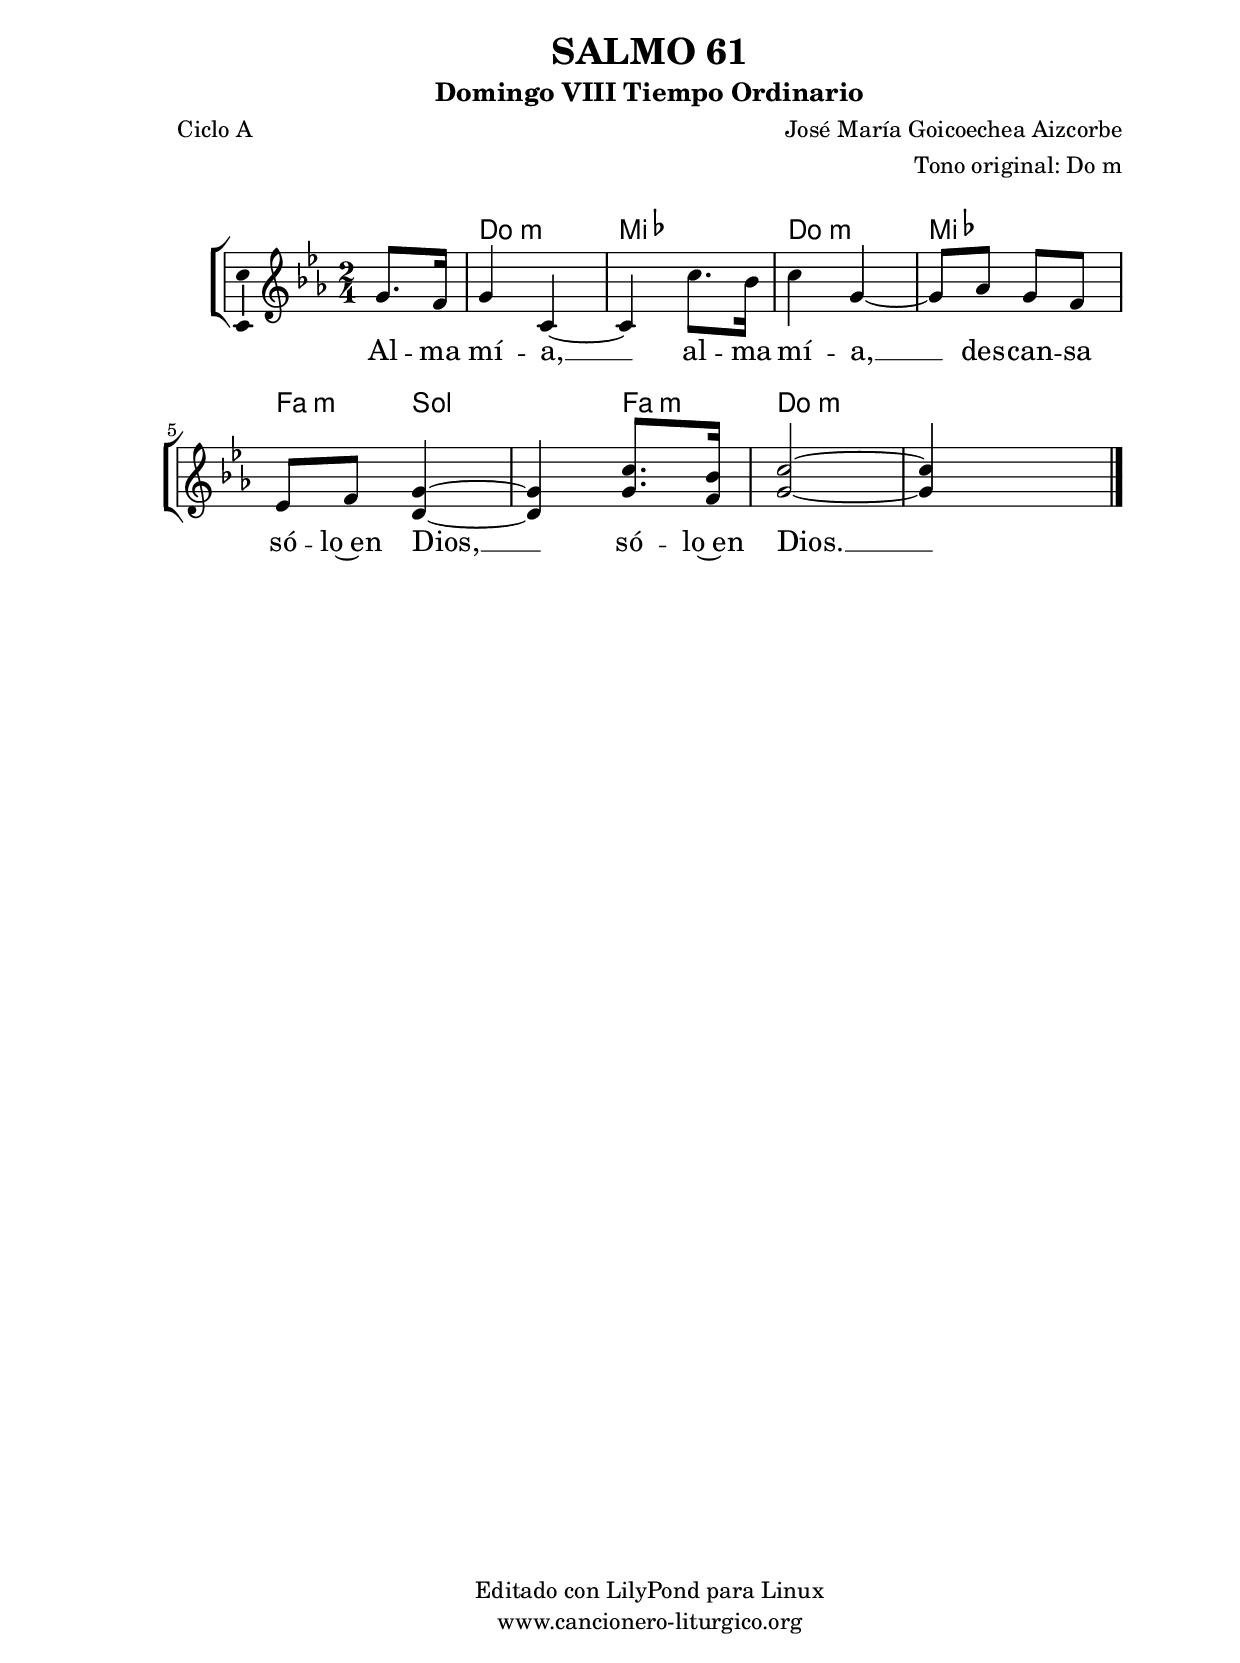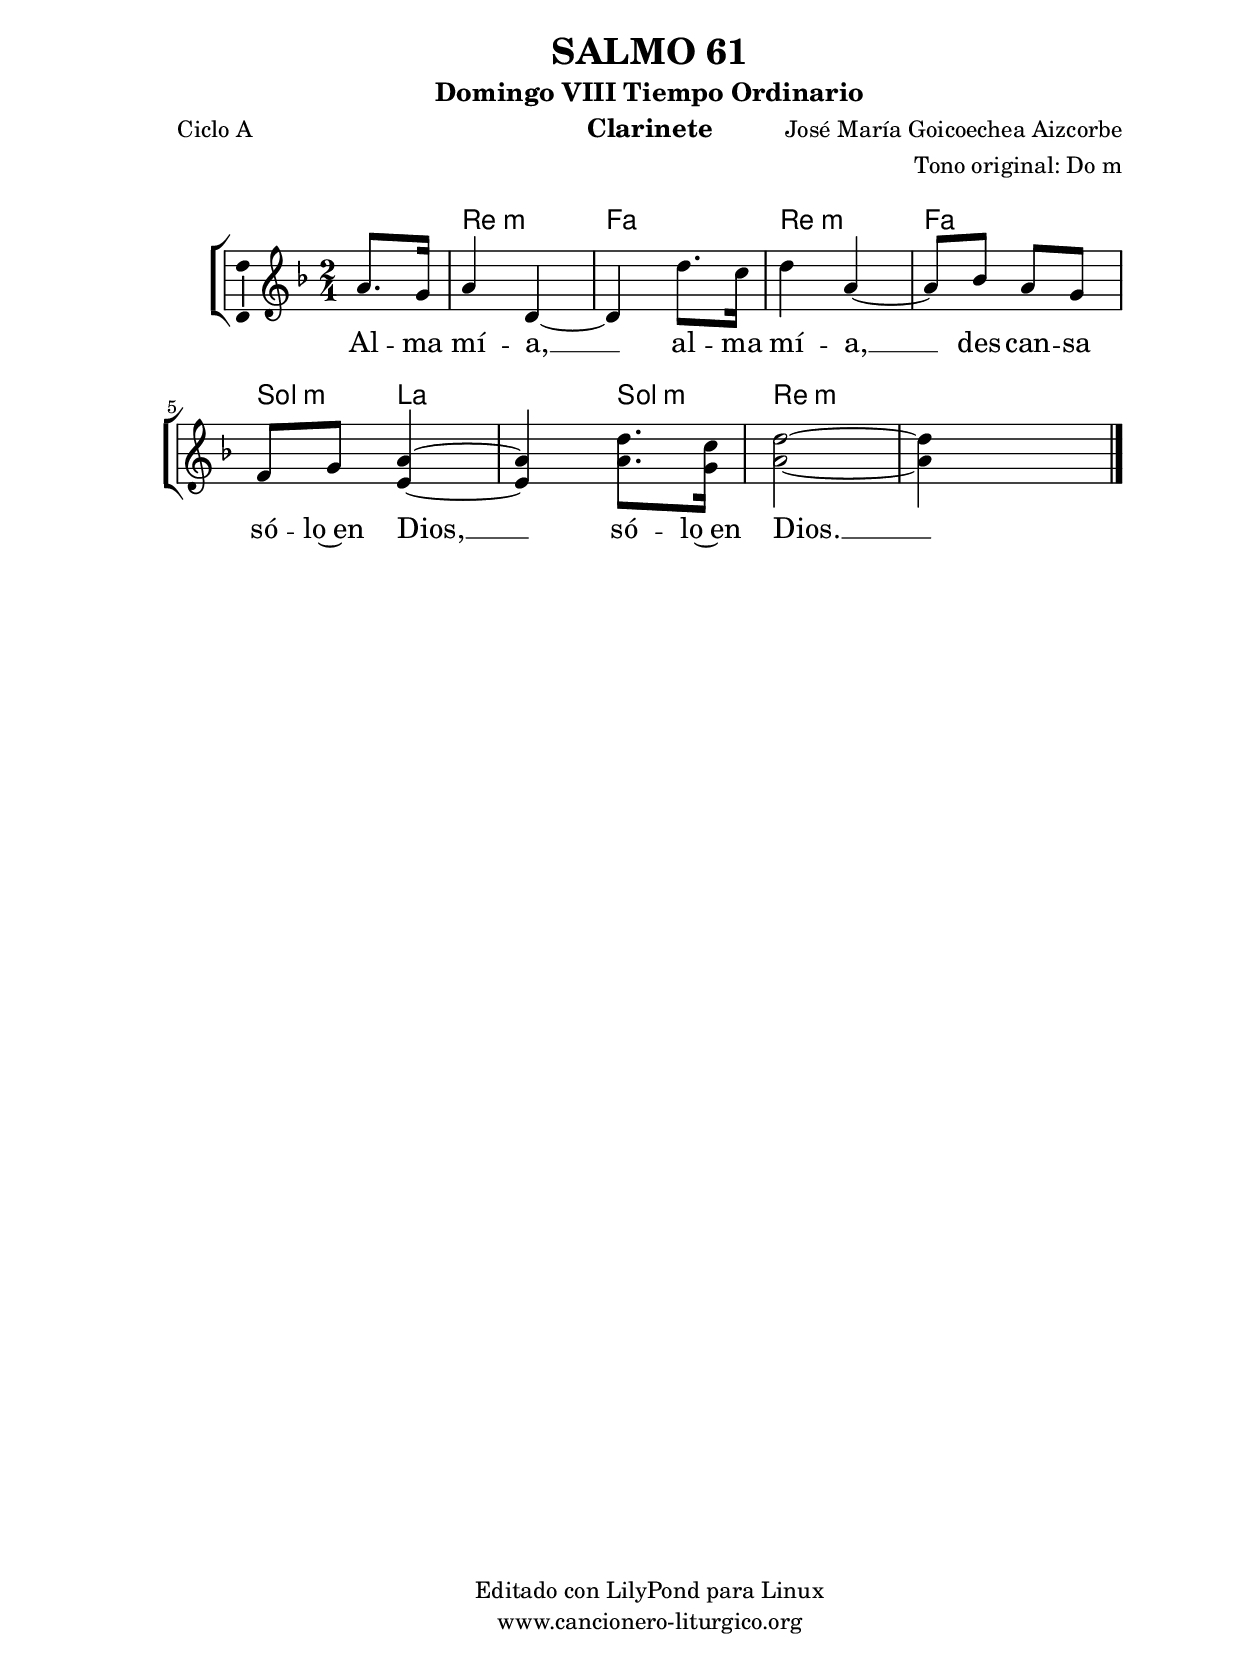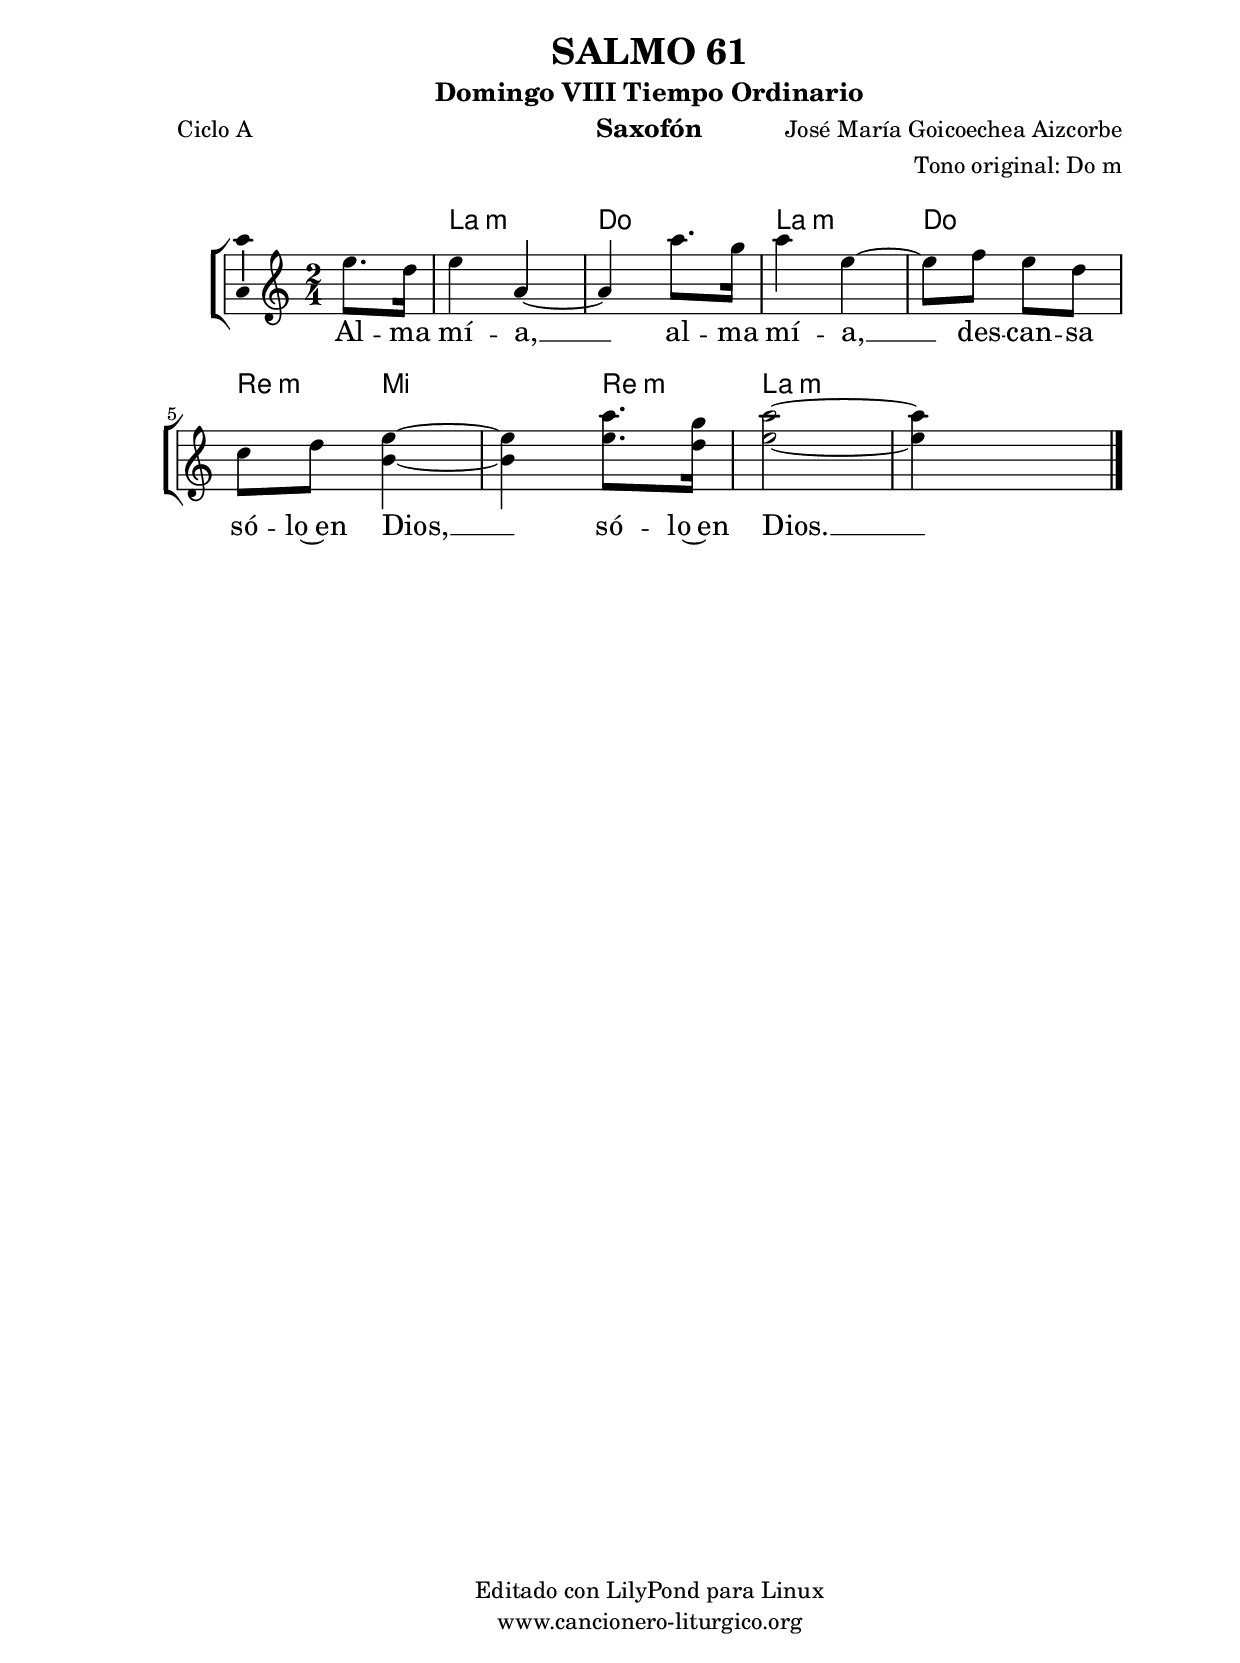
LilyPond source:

%
%para convertir .midi en .wav:
%timidity filename.midi -Ow -o finename.wav
%
%
%Para convertir de .wav a .mp3:
%lame -h -m j filename.wav
%
%
%para escuchar el midi:
%timidity nombrefichero.midi
%


%versión de lilypond para la que se ha escrito esta partitura:
\version "2.16.0"

	%Tamaño papel
	#(set-default-paper-size "a4")
	%Tamaño partitura
	#(set-global-staff-size 20)
	%No responde al pulsar sobre una nota
	#(ly:set-option 'point-and-click #f)

%parámetros del encabezamiento:
\header {
	title = "SALMO 61"
	subtitle = "Domingo VIII Tiempo Ordinario"
	composer = "José María Goicoechea Aizcorbe"
	poet = "Ciclo A"
	meter = ""
	arranger = "Tono original: Do m"
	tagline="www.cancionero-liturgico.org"
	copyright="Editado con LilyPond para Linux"
	}

%parámetros asociados al papel:
\paper  {
	oddHeaderMarkup = \markup {\fill-line { \on-the-fly #not-first-page \fromproperty #'header:title \on-the-fly #not-first-page \fromproperty #'header:composer }}
	evenHeaderMarkup = \markup {\fill-line { \fromproperty #'header:composer \fromproperty #'header:title }}
	#(set-paper-size "a4")
	print-page-number = ##f
	first-page-number = 1
	print-first-page-number = ##f
%	head-separation = 3.0 \cm
	top-margin = 2.0 \cm
	bottom-margin = 0.5\cm
%%%	bottom-margin = -1.0\cm
	left-margin = 3.0 \cm
	line-width = 16.0 \cm 
	indent = 8\mm
	interscoreline = 2.\mm
	between-system-space = 15\mm
%	para que las partituras no llenen la hoja:
	ragged-bottom = ##t
%	idem para la última hoja:
	ragged-last-bottom = ##f
%	para que las partituras llenen el ancho del papel:
	ragged-last = ##f
	after-title-space = 2.5 \cm
%page-count=1
%system-count=1

	%Flexible Vertical Spacing
%	markup-markup-spacing =
%	#'((basic-distance . 15) (minimum-distance . 15) (padding . 3))
	markup-system-spacing =
	#'((basic-distance . 15) (minimum-distance . 15) (padding . 3))
	system-system-spacing =
	#'((basic-distance . 15) (minimum-distance . 15) (padding . 3))
	score-system-spacing =
	#'((basic-distance . 15) (minimum-distance . 15) (padding . 5))
%	top-system-spacing = % header
%	#'((basic-distance . 8) (minimum-distance . 0) (padding . 3))
%	top-markup-spacing =
%	#'((basic-distance . 20) (minimum-distance . 20) (padding . 3))
	last-bottom-spacing = % footer
	#'((basic-distance . 5) (minimum-distance . 5) (padding . 3))
%	score-markup-spacing =
%	#'((basic-distance . 16) (minimum-distance . 13) (padding . 3))

	}


%parámetros que afectan a toda la partitura:
global =  {
	%clave de sol (G):
	\clef G
	%armadura:
%	\transpose ees f
	\key c \minor
	\tempo 4=80
	\set Score.tempoHideNote = ##t
	}


acordes = {
	\italianChords
	\chordmode {
%	\transpose ees f
{

s4
c2:m ees c:m ees f4:m g s4 f4:m c2:m s2

	}
	}
}

melodia = 
%	\transpose ees f
{
	\relative c''{
	\time 2/4

\partial4 g8. f16
g4 c,~
c4 c'8. bes16
c4 g~
g8 aes g f
ees8 f <g d>4~
<g d>4 <c g>8. <bes f>16
<c g>2~
<c g>4 s4

	\bar "|."
	}
	}


texto = \lyricmode {
Al -- ma mí -- a, __ al -- ma mí -- a, __ des -- can -- sa só -- lo~en Dios, __ só -- lo~en Dios. __
	}


acordesStaff = \context ChordNames = acordesStaff <<
	\set chordChanges = ##t
	\acordes
	>>


vozStaff = \context Voice = vozStaff
\with {\consists "Ambitus_engraver"}
<<
%	\set Staff.instrumentName = ""
%	\set Staff.shortInstrumentName = ""
%	\set Staff.midiInstrument = #"clarinet"
%	\set Staff.midiInstrument = #"cello"
%	\set Staff.midiInstrument = #"flute"
	\set Staff.midiInstrument = #"electric guitar (jazz)"
%	\set Staff.midiInstrument = #"english horn"
%	\set Staff.midiInstrument = #"violin"
%	\set Staff.midiInstrument = #"glockenspiel"
	\set Staff.midiMinimumVolume = #0.7
	\set Staff.midiMaximumVolume = #0.9
	\global
	\melodia
	>>


textoStaff = \context Lyrics = textoStaff <<
	\lyricsto vozStaff \texto
	>>

\book {
	\score {
		\context ChoirStaff {
			\override StaffGroup.SystemStartBracket #'collapse-height = #1
			\override Score.SystemStartBar #'collapse-height = #1
			<<
			\acordesStaff
			\vozStaff
			\textoStaff
			>>
			}
		\layout {
	    		\context {
				\Lyrics
				\override LyricText #'font-size = #2
				}
	   		 \context {
				\Score
				%fontSize = #3
				\override StaffSymbol #'staff-space = #(magstep +3)
				%\override Beam #'thickness = #0.55
				%\override SpacingSpanner #'spacing-increment = #1.0
				%\override Slur #'height-limit = #1.5
				}
			}
		}
	\score {
		\unfoldRepeats
		\context ChoirStaff {
			<<
			\acordesStaff
			\vozStaff
			>>
			}
		\midi {
	  		\context {
	  			\Score
				tempoWholesPerMinute = #(ly:make-moment 70 4)
				}
			}
		}
	}

%Partitura para clarinete
#(define output-suffix "C")
\book {
	\header{
		instrument = "Clarinete"
		}
	\score {
		\context ChoirStaff {
			\override StaffGroup.SystemStartBracket #'collapse-height = #1
			\override Score.SystemStartBar #'collapse-height = #1
\transpose c d
			<<
			\acordesStaff
			\vozStaff
			\textoStaff
			>>
			}
		\layout {
	    		\context {
				\Lyrics
				\override LyricText #'font-size = #2
				}
	   		 \context {
				\Score
				%fontSize = #3
				\override StaffSymbol #'staff-space = #(magstep +3)
				%\override Beam #'thickness = #0.55
				%\override SpacingSpanner #'spacing-increment = #1.0
				%\override Slur #'height-limit = #1.5
				}
			}
		}
	}

%Partitura para saxofón
#(define output-suffix "S")
\book {
	\header{
		instrument = "Saxofón"
		}
	\score {
		\context ChoirStaff {
			\override StaffGroup.SystemStartBracket #'collapse-height = #1
			\override Score.SystemStartBar #'collapse-height = #1
\transpose c a
			<<
			\acordesStaff
			\vozStaff
			\textoStaff
			>>
			}
		\layout {
	    		\context {
				\Lyrics
				\override LyricText #'font-size = #2
				}
	   		 \context {
				\Score
				%fontSize = #3
				\override StaffSymbol #'staff-space = #(magstep +3)
				%\override Beam #'thickness = #0.55
				%\override SpacingSpanner #'spacing-increment = #1.0
				%\override Slur #'height-limit = #1.5
				}
			}
		}
	}

